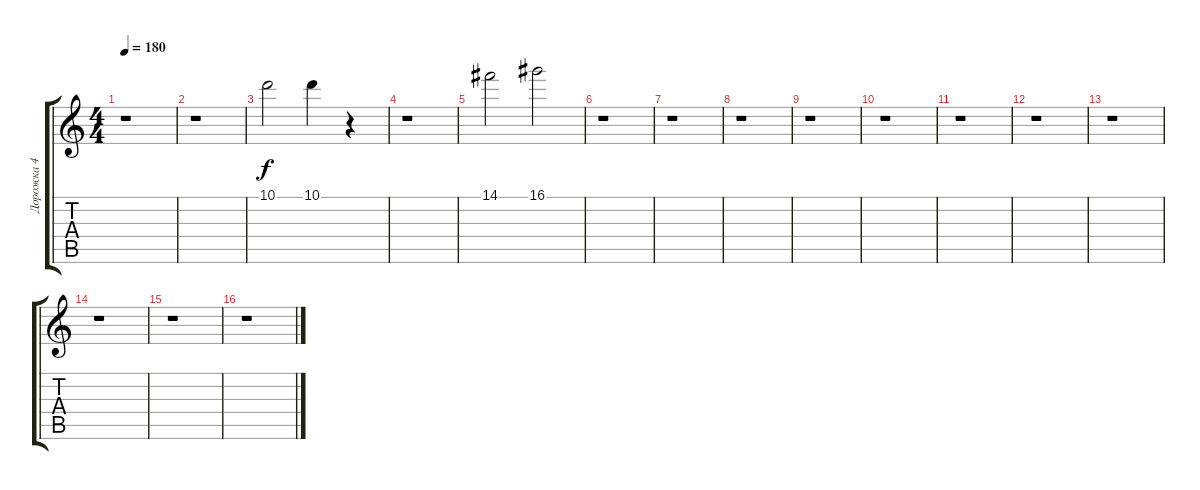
\track ("Дорожка 4" "Дорожка 4") {instrument overdrivenguitar}
\staff {score tabs}
\tuning (E4 B3 G3 D3 A2 E2) {hide}
\ts (4 4)
\tempo 180
\clef g2
\ks c
r.1{dy f} |
r.1 |
10.1.2 10.1.4 r.4 |
r.1 |
14.1.2 16.1.2 |
r.1 |
r.1 |
r.1 |
r.1 |
r.1 |
r.1 |
r.1 |
r.1 |
r.1 |
r.1 |
r.1
